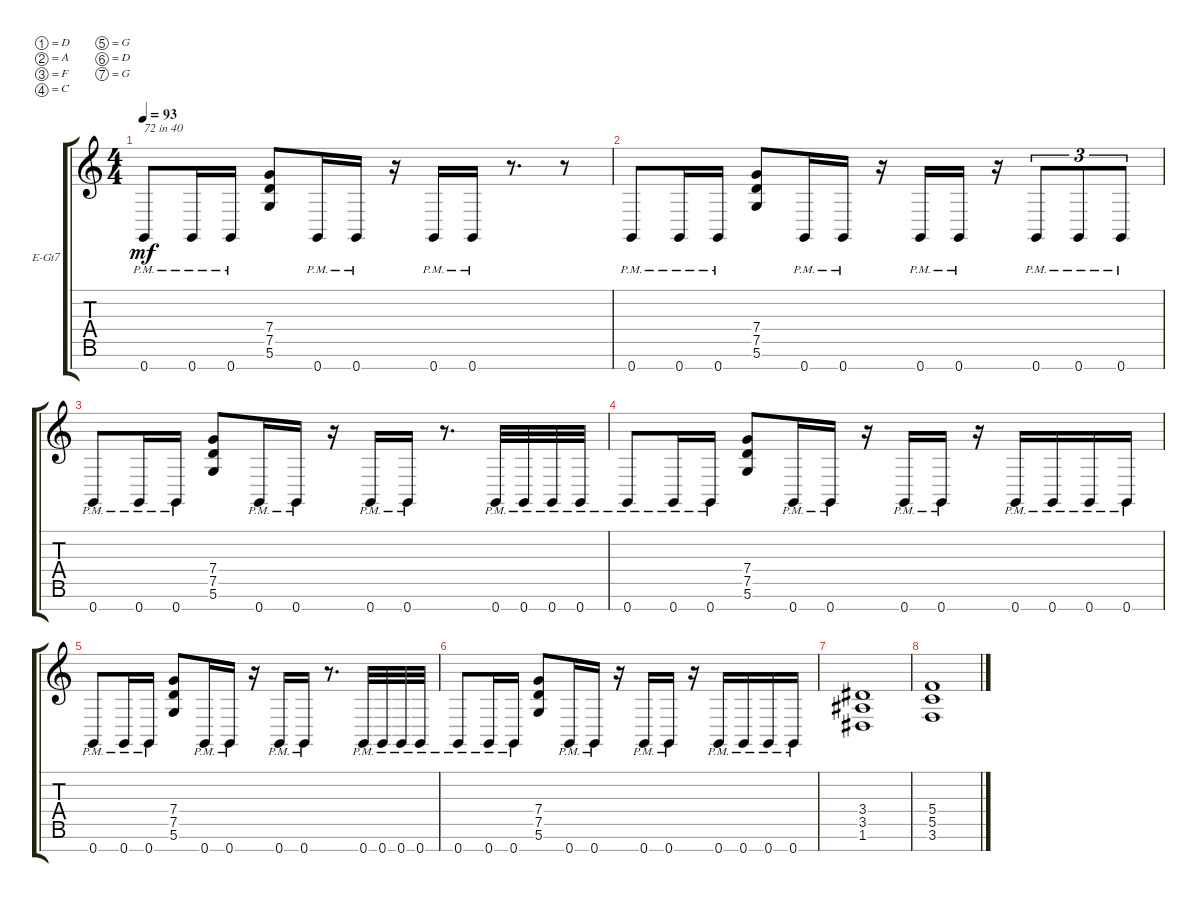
\bracketExtendMode groupsimilarinstruments
\firstSystemTrackNameOrientation horizontal
\otherSystemsTrackNameOrientation horizontal
\track ("Rhytm" "E-Gt7") {solo instrument distortionguitar}
\staff {score tabs}
\tuning (D4 A3 F3 C3 G2 D2 G1)
\ts (4 4)
\tempo 93
\clef g2
\ks c
0.7{pm}.8{txt "72 in 40" dy mf} 0.7{pm}.16 0.7{pm}.16 (7.4 7.5 5.6).8 0.7{pm}.16 0.7{pm}.16 r.16 0.7{pm}.16 0.7{pm}.16 r.8{d} r.8 |
0.7{pm}.8 0.7{pm}.16 0.7{pm}.16 (7.4 7.5 5.6).8 0.7{pm}.16 0.7{pm}.16 r.16 0.7{pm}.16 0.7{pm}.16 r.16 0.7{pm}.8{tu (3 2)} 0.7{pm}.8{tu (3 2)} 0.7{pm}.8{tu (3 2)} |
0.7{pm}.8 0.7{pm}.16 0.7{pm}.16 (7.4 7.5 5.6).8 0.7{pm}.16 0.7{pm}.16 r.16 0.7{pm}.16 0.7{pm}.16 r.8{d} 0.7{pm}.32 0.7{pm}.32 0.7{pm}.32 0.7{pm}.32 |
0.7{pm}.8 0.7{pm}.16 0.7{pm}.16 (7.4 7.5 5.6).8 0.7{pm}.16 0.7{pm}.16 r.16 0.7{pm}.16 0.7{pm}.16 r.16 0.7{pm}.16 0.7{pm}.16 0.7{pm}.16 0.7{pm}.16 |
0.7{pm}.8 0.7{pm}.16 0.7{pm}.16 (7.4 7.5 5.6).8 0.7{pm}.16 0.7{pm}.16 r.16 0.7{pm}.16 0.7{pm}.16 r.8{d} 0.7{pm}.32 0.7{pm}.32 0.7{pm}.32 0.7{pm}.32 |
0.7{pm}.8 0.7{pm}.16 0.7{pm}.16 (7.4 7.5 5.6).8 0.7{pm}.16 0.7{pm}.16 r.16 0.7{pm}.16 0.7{pm}.16 r.16 0.7{pm}.16 0.7{pm}.16 0.7{pm}.16 0.7{pm}.16 |
(3.4 3.5 1.6).1 |
(5.4 5.5 3.6).1
